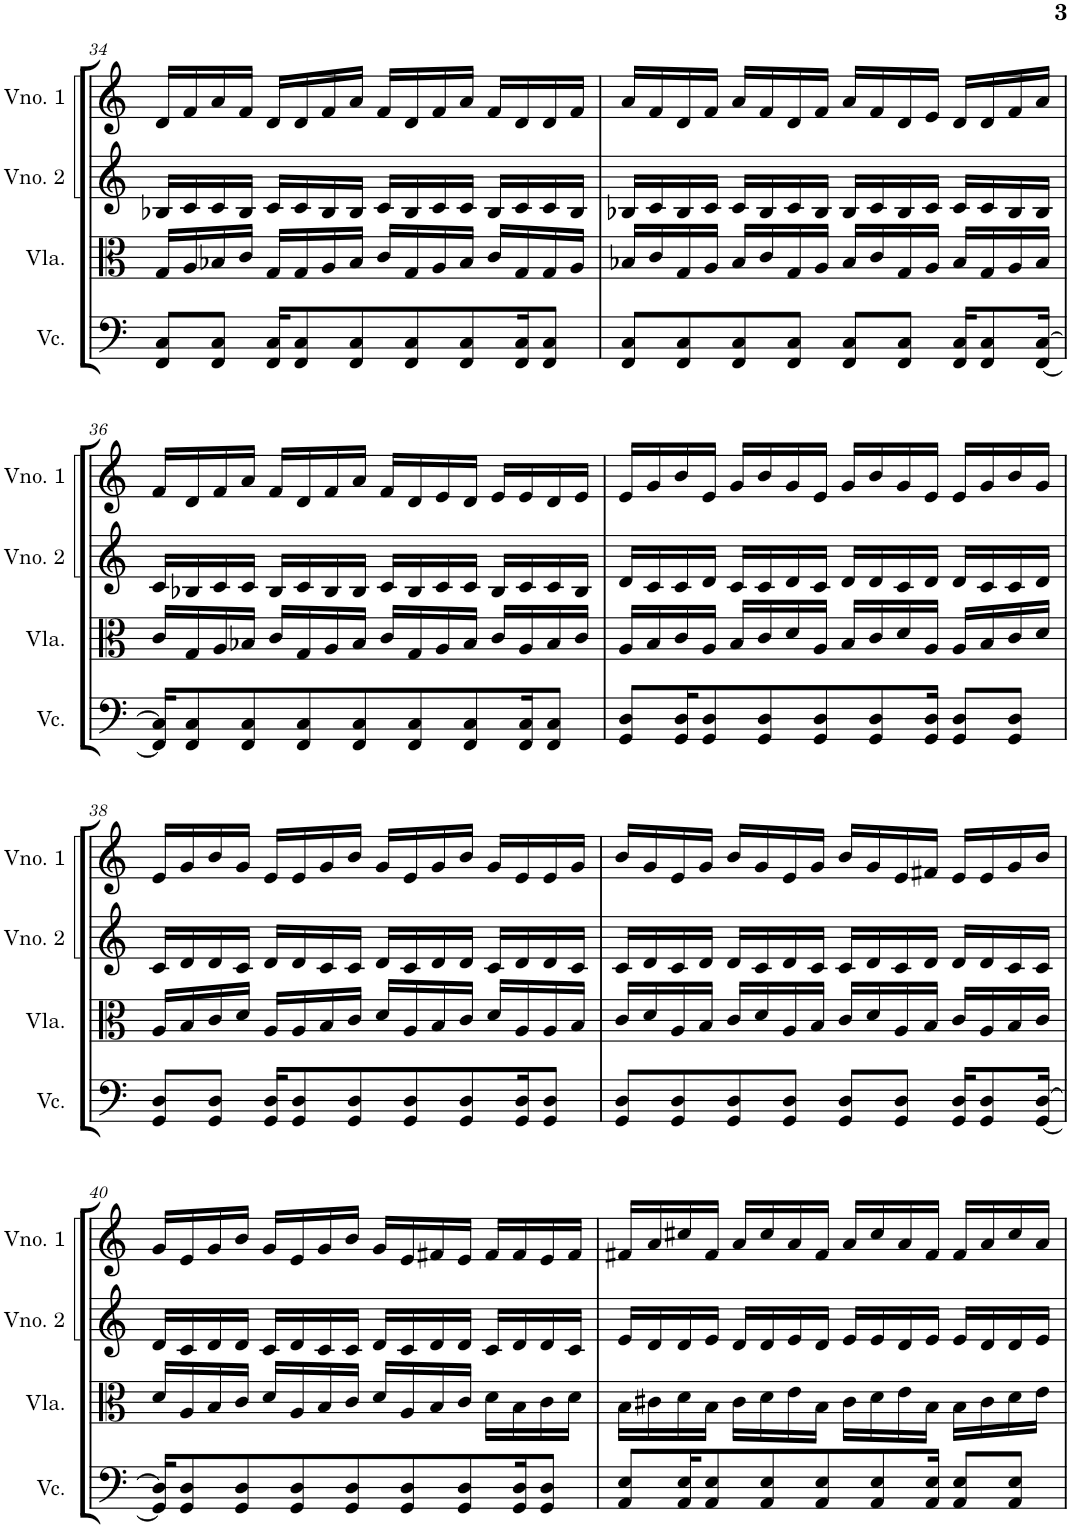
**kern	**kern	**kern	**kern
*part4	*part3	*part2	*part1
*staff4	*staff3	*staff2	*staff1
*I"Violoncelo	*I"Viola	*I"Violino 2	*I"Violino 1
*I'Vc.	*I'Vla.	*I'Vno. 2	*I'Vno. 1
!!LO:PB:g=z
*clefF4	*clefC3	*clefG2	*clefG2
*k[]	*k[]	*k[]	*k[]
*M4/4	*M4/4	*M4/4	*M4/4
=34	=34	=34	=34
8FF/ 8C/L	16G/LL	16B-X/LL	16d/LL
.	16A/	16c/	16f/
8FF/ 8C/J	16B-X/	16c/	16a/
.	16c/JJ	16B-/JJ	16f/JJ
16FF/ 16C/KL	16G/LL	16c/LL	16d/LL
8FF/ 8C/	16G/	16c/	16d/
.	16A/	16B-/	16f/
8FF/ 8C/	16B-/JJ	16B-/JJ	16a/JJ
.	16c/LL	16c/LL	16f/LL
8FF/ 8C/	16G/	16B-/	16d/
.	16A/	16c/	16f/
8FF/ 8C/	16B-/JJ	16c/JJ	16a/JJ
.	16c/LL	16B-/LL	16f/LL
16FF/ 16C/K	16G/	16c/	16d/
8FF/ 8C/J	16G/	16c/	16d/
.	16A/JJ	16B-/JJ	16f/JJ
=35	=35	=35	=35
8FF/ 8C/L	16B-X/LL	16B-X/LL	16a/LL
.	16c/	16c/	16f/
8FF/ 8C/	16G/	16B-/	16d/
.	16A/JJ	16c/JJ	16f/JJ
8FF/ 8C/	16B-/LL	16c/LL	16a/LL
.	16c/	16B-/	16f/
8FF/ 8C/J	16G/	16c/	16d/
.	16A/JJ	16B-/JJ	16f/JJ
8FF/ 8C/L	16B-/LL	16B-/LL	16a/LL
.	16c/	16c/	16f/
8FF/ 8C/J	16G/	16B-/	16d/
.	16A/JJ	16c/JJ	16e/JJ
16FF/ 16C/KL	16B-/LL	16c/LL	16d/LL
8FF/ 8C/	16G/	16c/	16d/
.	16A/	16B-/	16f/
[16FF/ [16C/Jk	16B-/JJ	16B-/JJ	16a/JJ
!!LO:LB:g=z
=36	=36	=36	=36
16FF/] 16C/]KL	16c/LL	16c/LL	16f/LL
8FF/ 8C/	16G/	16B-X/	16d/
.	16A/	16c/	16f/
8FF/ 8C/	16B-X/JJ	16c/JJ	16a/JJ
.	16c/LL	16B-/LL	16f/LL
8FF/ 8C/	16G/	16c/	16d/
.	16A/	16B-/	16f/
8FF/ 8C/	16B-/JJ	16B-/JJ	16a/JJ
.	16c/LL	16c/LL	16f/LL
8FF/ 8C/	16G/	16B-/	16d/
.	16A/	16c/	16e/
8FF/ 8C/	16B-/JJ	16c/JJ	16d/JJ
.	16c/LL	16B-/LL	16e/LL
16FF/ 16C/K	16A/	16c/	16e/
8FF/ 8C/J	16B-/	16c/	16d/
.	16c/JJ	16B-/JJ	16e/JJ
=37	=37	=37	=37
8GG/ 8D/L	16A/LL	16d/LL	16e/LL
.	16B/	16c/	16g/
16GG/ 16D/K	16c/	16c/	16b/
8GG/ 8D/	16A/JJ	16d/JJ	16e/JJ
.	16B/LL	16c/LL	16g/LL
8GG/ 8D/	16c/	16c/	16b/
.	16d/	16d/	16g/
8GG/ 8D/	16A/JJ	16c/JJ	16e/JJ
.	16B/LL	16d/LL	16g/LL
8GG/ 8D/	16c/	16d/	16b/
.	16d/	16c/	16g/
16GG/ 16D/Jk	16A/JJ	16d/JJ	16e/JJ
8GG/ 8D/L	16A/LL	16d/LL	16e/LL
.	16B/	16c/	16g/
8GG/ 8D/J	16c/	16c/	16b/
.	16d/JJ	16d/JJ	16g/JJ
!!LO:LB:g=z
=38	=38	=38	=38
8GG/ 8D/L	16A/LL	16c/LL	16e/LL
.	16B/	16d/	16g/
8GG/ 8D/J	16c/	16d/	16b/
.	16d/JJ	16c/JJ	16g/JJ
16GG/ 16D/KL	16A/LL	16d/LL	16e/LL
8GG/ 8D/	16A/	16d/	16e/
.	16B/	16c/	16g/
8GG/ 8D/	16c/JJ	16c/JJ	16b/JJ
.	16d/LL	16d/LL	16g/LL
8GG/ 8D/	16A/	16c/	16e/
.	16B/	16d/	16g/
8GG/ 8D/	16c/JJ	16d/JJ	16b/JJ
.	16d/LL	16c/LL	16g/LL
16GG/ 16D/K	16A/	16d/	16e/
8GG/ 8D/J	16A/	16d/	16e/
.	16B/JJ	16c/JJ	16g/JJ
=39	=39	=39	=39
8GG/ 8D/L	16c/LL	16c/LL	16b/LL
.	16d/	16d/	16g/
8GG/ 8D/	16A/	16c/	16e/
.	16B/JJ	16d/JJ	16g/JJ
8GG/ 8D/	16c/LL	16d/LL	16b/LL
.	16d/	16c/	16g/
8GG/ 8D/J	16A/	16d/	16e/
.	16B/JJ	16c/JJ	16g/JJ
8GG/ 8D/L	16c/LL	16c/LL	16b/LL
.	16d/	16d/	16g/
8GG/ 8D/J	16A/	16c/	16e/
.	16B/JJ	16d/JJ	16f#X/JJ
16GG/ 16D/KL	16c/LL	16d/LL	16e/LL
8GG/ 8D/	16A/	16d/	16e/
.	16B/	16c/	16g/
[16GG/ [16D/Jk	16c/JJ	16c/JJ	16b/JJ
!!LO:LB:g=z
=40	=40	=40	=40
16GG/] 16D/]KL	16d/LL	16d/LL	16g/LL
8GG/ 8D/	16A/	16c/	16e/
.	16B/	16d/	16g/
8GG/ 8D/	16c/JJ	16d/JJ	16b/JJ
.	16d/LL	16c/LL	16g/LL
8GG/ 8D/	16A/	16d/	16e/
.	16B/	16c/	16g/
8GG/ 8D/	16c/JJ	16c/JJ	16b/JJ
.	16d/LL	16d/LL	16g/LL
8GG/ 8D/	16A/	16c/	16e/
.	16B/	16d/	16f#X/
8GG/ 8D/	16c/JJ	16d/JJ	16e/JJ
.	16d\LL	16c/LL	16f#/LL
16GG/ 16D/K	16B\	16d/	16f#/
8GG/ 8D/J	16c\	16d/	16e/
.	16d\JJ	16c/JJ	16f#/JJ
=41	=41	=41	=41
8AA/ 8E/L	16B\LL	16e/LL	16f#X/LL
.	16c#X\	16d/	16a/
16AA/ 16E/K	16d\	16d/	16cc#X/
8AA/ 8E/	16B\JJ	16e/JJ	16f#/JJ
.	16c#\LL	16d/LL	16a/LL
8AA/ 8E/	16d\	16d/	16cc#/
.	16e\	16e/	16a/
8AA/ 8E/	16B\JJ	16d/JJ	16f#/JJ
.	16c#\LL	16e/LL	16a/LL
8AA/ 8E/	16d\	16e/	16cc#/
.	16e\	16d/	16a/
16AA/ 16E/Jk	16B\JJ	16e/JJ	16f#/JJ
8AA/ 8E/L	16B\LL	16e/LL	16f#/LL
.	16c#\	16d/	16a/
8AA/ 8E/J	16d\	16d/	16cc#/
.	16e\JJ	16e/JJ	16a/JJ
=	=	=	=
*-	*-	*-	*-
